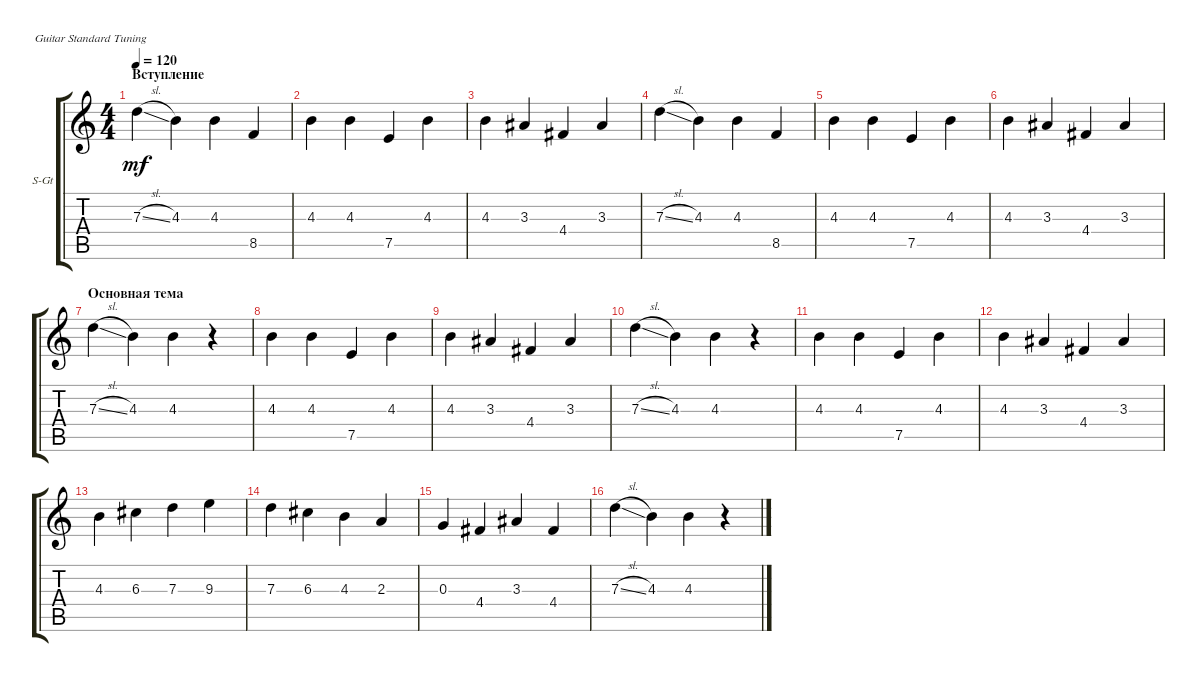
\defaultSystemsLayout 4
\bracketExtendMode groupsimilarinstruments
\firstSystemTrackNameOrientation horizontal
\otherSystemsTrackNameOrientation horizontal
\track ("Guitar 1" "S-Gt") {instrument acousticguitarsteel}
\staff {score tabs}
\tuning (E4 B3 G3 D3 A2 E2)
\ts (4 4)
\section ("" "Вступление")
\tempo 120
\clef g2
\ks c
7.3{sl}.4{dy mf instrument acousticguitarsteel} 4.3.4 4.3.4 8.5.4 |
4.3.4 4.3.4 7.5.4 4.3.4 |
4.3.4 3.3.4 4.4.4 3.3.4 |
7.3{sl}.4 4.3.4 4.3.4 8.5.4 |
4.3.4 4.3.4 7.5.4 4.3.4 |
4.3.4 3.3.4 4.4.4 3.3.4 |
\section ("" "Основная тема")
7.3{sl}.4 4.3.4 4.3.4 r.4 |
4.3.4 4.3.4 7.5.4 4.3.4 |
4.3.4 3.3.4 4.4.4 3.3.4 |
7.3{sl}.4 4.3.4 4.3.4 r.4 |
4.3.4 4.3.4 7.5.4 4.3.4 |
4.3.4 3.3.4 4.4.4 3.3.4 |
4.3.4 6.3.4 7.3.4 9.3.4 |
7.3.4 6.3.4 4.3.4 2.3.4 |
0.3.4 4.4.4 3.3.4 4.4.4 |
7.3{sl}.4 4.3.4 4.3.4 r.4
